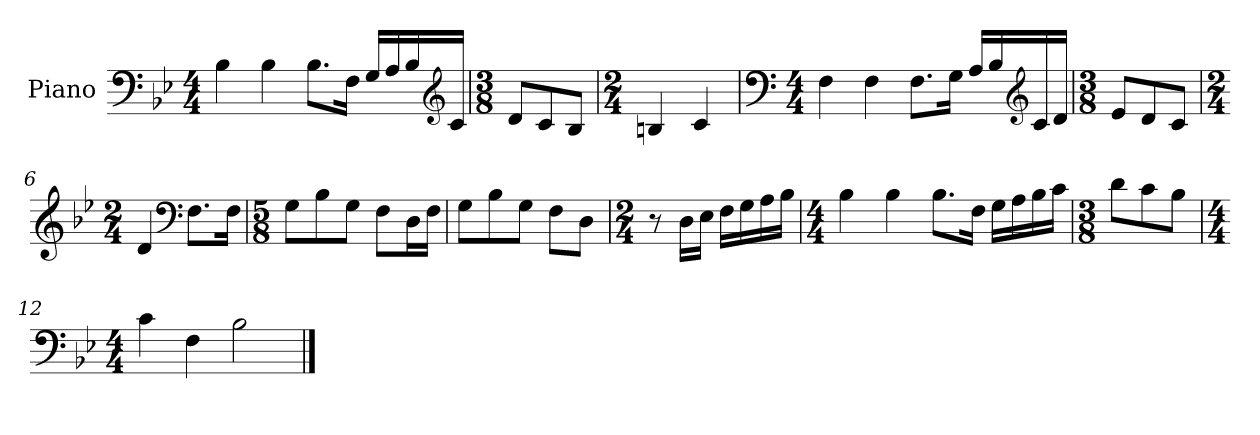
**kern
*part1
*staff1
*I"Piano
*I'Pno.
*clefF4
*k[b-e-]
*M4/4
*MM120
=1
4B-\
4B-\
8.B-\L
16F\Jk
16G/LL
16A/
16B-/
*clefG2
16c/JJ
=2
*M3/8
8d/L
8c/
8B-/J
=3
*M2/4
4Bn/
4c/
=4
*clefF4
*M4/4
4F\
4F\
8.F\L
16G\Jk
16A/LL
16B-/
*clefG2
16c/
16d/JJ
=5
*M3/8
8e-/L
8d/
8c/J
=6
*M2/4
4d/
*clefF4
8.F\L
16F\Jk
!!LO:LB:g=z
=7
*M5/8
8G\L
8B-\
8G\J
8F\L
16D\L
16F\JJ
=8
8G\L
8B-\
8G\J
8F\L
8D\J
=9
*M2/4
8r
16D\LL
16E-\JJ
16F\LL
16G\
16A\
16B-\JJ
=10
*M4/4
4B-\
4B-\
8.B-\L
16F\Jk
16G\LL
16A\
16B-\
16c\JJ
=11
*M3/8
8d\L
8c\
8B-\J
=12
*M4/4
4c\
4F\
2B-\
==
*-
